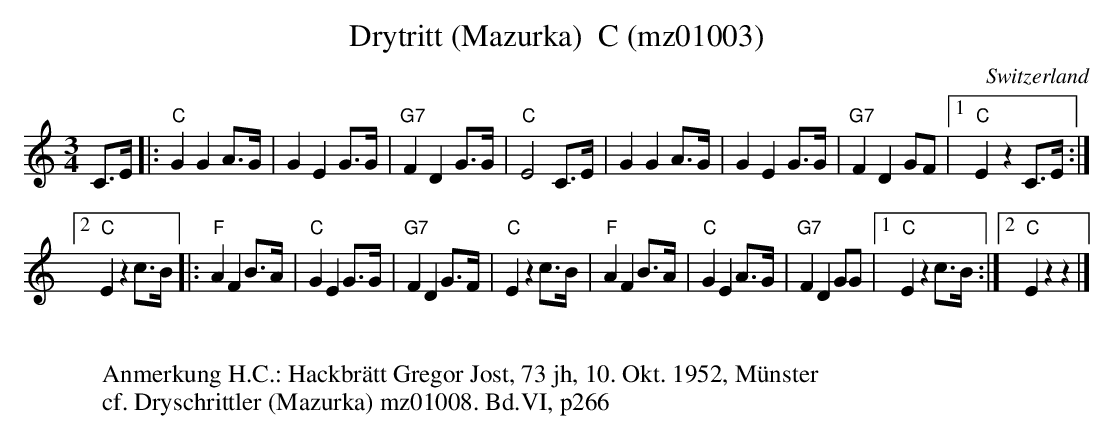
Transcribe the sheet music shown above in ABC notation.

X:1
T: Drytritt (Mazurka)  C (mz01003)
O:Switzerland
M:3/4
L:1/8
K:C major
C>E  |: "C"G2G2A>G | G2E2G>G | "G7"F2D2G>G |  "C"E4C>E | G2G2A>G | G2E2 G>G | "G7"F2D2GF |1 "C"E2z2C>E :|2
"C"E2z2c>B |: "F"A2F2B>A | "C"G2E2G>G | "G7"F2D2G>F | "C"E2z2c>B | "F"A2F2B>A | "C"G2E2 A>G | "G7"F2D2 GG |1 "C"E2z2c>B :|2 "C"E2z2z2 |]
W:
W: Anmerkung H.C.: Hackbrätt Gregor Jost, 73 jh, 10. Okt. 1952, Münster
W: cf. Dryschrittler (Mazurka) mz01008. Bd.VI, p266
